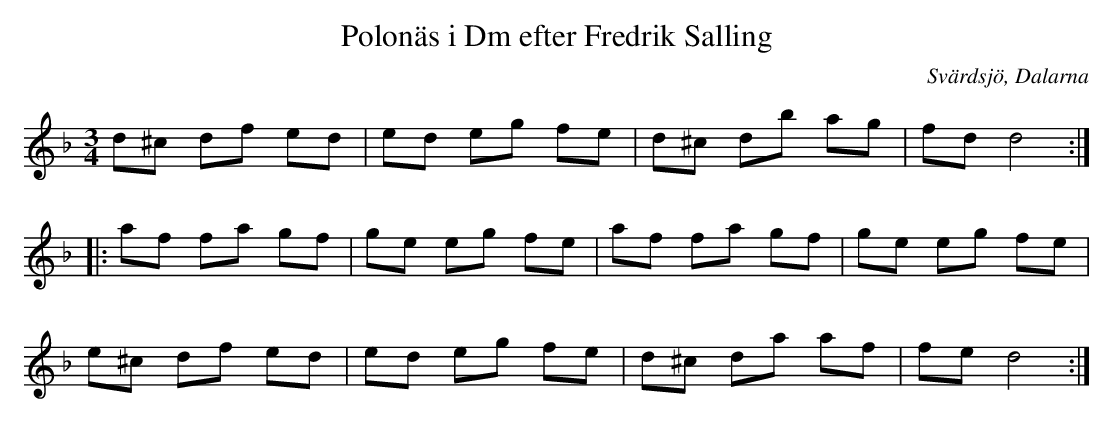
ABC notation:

X:1
T:Polonäs i Dm efter Fredrik Salling
O:Svärdsjö, Dalarna
M:3/4
L:1/8
K:Dm
d^c df ed | ed eg fe | d^c db ag | fd d4 ::
af fa gf | ge eg fe | af fa gf | ge eg fe |
e^c df ed | ed eg fe | d^c da af | fe d4 :|
